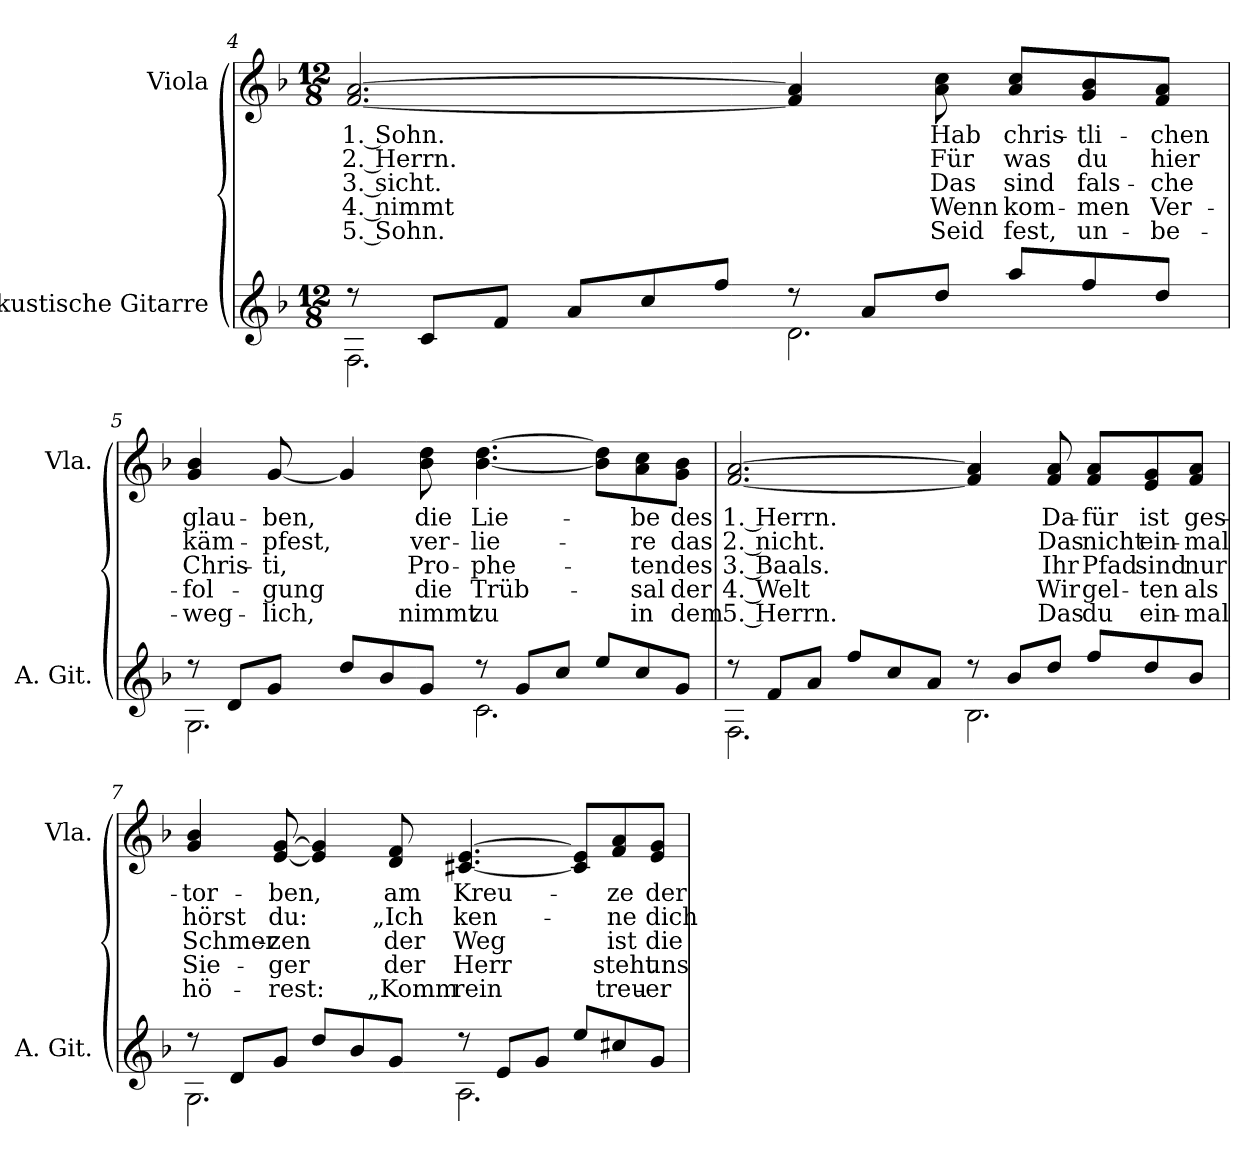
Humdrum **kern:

**kern	**kern	**text	**text	**text	**text	**text
*part2	*part1	*part1	*part1	*part1	*part1	*part1
*staff2	*staff1	*staff1	*staff1	*staff1	*staff1	*staff1
*I"Akustische Gitarre	*I"Viola	*	*	*	*	*
*I'A. Git.	*I'Vla.	*	*	*	*	*
!!LO:LB:g=z
*clefG2	*clefG2	*	*	*	*	*
*ITrd7c12	*	*	*	*	*	*
*k[b-]	*k[b-]	*	*	*	*	*
*d:	*d:	*	*	*	*	*
*M12/8	*M12/8	*	*	*	*	*
=4	=4	=4	=4	=4	=4	=4
*^	*	*	*	*	*	*
!	!	!	!LO:LY:b:color=#000000	!LO:LY:b:color=#000000	!LO:LY:b:color=#000000	!LO:LY:b:color=#000000	!LO:LY:b:color=#000000
8r	2.FFi\	[<2.fi/ [>2.ai	1. Sohn.	2. Herrn.	-3. sicht.	4. nimmt	5. Sohn.
8Ci/L	.	.	.	.	.	.	.
8Fi/J	.	.	.	.	.	.	.
8Ai/L	.	.	.	.	.	.	.
8ci/	.	.	.	.	.	.	.
8fi/J	.	.	.	.	.	.	.
8r	2.Di\	4fi/] 4ai]	.	.	.	.	.
8Ai/L	.	.	.	.	.	.	.
!	!	!	!LO:LY:b:color=#000000	!LO:LY:b:color=#000000	!LO:LY:b:color=#000000	!LO:LY:b:color=#000000	!LO:LY:b:color=#000000
8di/J	.	8ai\ 8cci	Hab	Für	Das	Wenn	Seid
!	!	!	!LO:LY:b:color=#000000	!LO:LY:b:color=#000000	!LO:LY:b:color=#000000	!LO:LY:b:color=#000000	!LO:LY:b:color=#000000
8ai/L	.	8ai/ 8cci/L	chris-	was	sind	kom-	fest,
!	!	!	!LO:LY:b:color=#000000	!LO:LY:b:color=#000000	!LO:LY:b:color=#000000	!LO:LY:b:color=#000000	!LO:LY:b:color=#000000
8fi/	.	8gi/ 8b-i/	-tli-	du	fals-	-men	un-
!	!	!	!LO:LY:b:color=#000000	!LO:LY:b:color=#000000	!LO:LY:b:color=#000000	!LO:LY:b:color=#000000	!LO:LY:b:color=#000000
8di/J	.	8fi/ 8ai/J	-chen	hier	-che	Ver-	-be-
=5	=5	=5	=5	=5	=5	=5	=5
!	!	!	!LO:LY:b:color=#000000	!LO:LY:b:color=#000000	!LO:LY:b:color=#000000	!LO:LY:b:color=#000000	!LO:LY:b:color=#000000
8r	2.GGi\	4gi/ 4b-i	glau-	käm-	Chris-	-fol-	-weg-
8Di/L	.	.	.	.	.	.	.
!	!	!	!LO:LY:b:color=#000000	!LO:LY:b:color=#000000	!LO:LY:b:color=#000000	!LO:LY:b:color=#000000	!LO:LY:b:color=#000000
8Gi/J	.	[<8gi/	-ben,	-pfest,	-ti,	-gung	-lich,
8di/L	.	4gi/]	.	.	.	.	.
8B-i/	.	.	.	.	.	.	.
!	!	!	!LO:LY:b:color=#000000	!LO:LY:b:color=#000000	!LO:LY:b:color=#000000	!LO:LY:b:color=#000000	!LO:LY:b:color=#000000
8Gi/J	.	8b-i\ 8ddi	die	ver-	Pro-	die	nimmt
!	!	!	!LO:LY:b:color=#000000	!LO:LY:b:color=#000000	!LO:LY:b:color=#000000	!LO:LY:b:color=#000000	!LO:LY:b:color=#000000
8r	2.Ci\	[<4.b-i\ [>4.ddi	Lie-	-lie-	-phe-	Trüb-	zu
8Gi/L	.	.	.	.	.	.	.
8ci/J	.	.	.	.	.	.	.
8ei/L	.	8b-i]\ 8ddi]\L	.	.	.	.	.
!	!	!	!LO:LY:b:color=#000000	!LO:LY:b:color=#000000	!LO:LY:b:color=#000000	!LO:LY:b:color=#000000	!LO:LY:b:color=#000000
8ci/	.	8ai\ 8cci\	-be	-re	-ten	-sal	in
!	!	!	!LO:LY:b:color=#000000	!LO:LY:b:color=#000000	!LO:LY:b:color=#000000	!LO:LY:b:color=#000000	!LO:LY:b:color=#000000
8Gi/J	.	8gi\ 8b-i\J	des	das	des	der	dem
!!LO:PB:g=z
=6	=6	=6	=6	=6	=6	=6	=6
!	!	!	!LO:LY:b:color=#000000	!LO:LY:b:color=#000000	!LO:LY:b:color=#000000	!LO:LY:b:color=#000000	!LO:LY:b:color=#000000
8r	2.FFi\	[<2.fi/ [>2.ai	1. Herrn.	2. nicht.	3. Baals.	4. Welt	5. Herrn.
8Fi/L	.	.	.	.	.	.	.
8Ai/J	.	.	.	.	.	.	.
8fi/L	.	.	.	.	.	.	.
8ci/	.	.	.	.	.	.	.
8Ai/J	.	.	.	.	.	.	.
8r	2.BB-i\	4fi/] 4ai]	.	.	.	.	.
8B-i/L	.	.	.	.	.	.	.
!	!	!	!LO:LY:b:color=#000000	!LO:LY:b:color=#000000	!LO:LY:b:color=#000000	!LO:LY:b:color=#000000	!LO:LY:b:color=#000000
8di/J	.	8fi/ 8ai	Da-	Das	Ihr	Wir	Das
!	!	!	!LO:LY:b:color=#000000	!LO:LY:b:color=#000000	!LO:LY:b:color=#000000	!LO:LY:b:color=#000000	!LO:LY:b:color=#000000
8fi/L	.	8fi/ 8ai/L	-für	nicht	Pfad	gel-	du
!	!	!	!LO:LY:b:color=#000000	!LO:LY:b:color=#000000	!LO:LY:b:color=#000000	!LO:LY:b:color=#000000	!LO:LY:b:color=#000000
8di/	.	8ei/ 8gi/	ist	ein-	sind	-ten	ein-
!	!	!	!LO:LY:b:color=#000000	!LO:LY:b:color=#000000	!LO:LY:b:color=#000000	!LO:LY:b:color=#000000	!LO:LY:b:color=#000000
8B-i/J	.	8fi/ 8ai/J	ges-	-mal	nur	als	-mal
=7	=7	=7	=7	=7	=7	=7	=7
!	!	!	!LO:LY:b:color=#000000	!LO:LY:b:color=#000000	!LO:LY:b:color=#000000	!LO:LY:b:color=#000000	!LO:LY:b:color=#000000
8r	2.GGi\	4gi/ 4b-i	-tor-	hörst	Schmer-	Sie-	hö-
8Di/L	.	.	.	.	.	.	.
!	!	!	!LO:LY:b:color=#000000	!LO:LY:b:color=#000000	!LO:LY:b:color=#000000	!LO:LY:b:color=#000000	!LO:LY:b:color=#000000
8Gi/J	.	[<8ei/ [>8gi	-ben,	du:	-zen	-ger	-rest:
8di/L	.	4ei/] 4gi]	.	.	.	.	.
8B-i/	.	.	.	.	.	.	.
!	!	!	!LO:LY:b:color=#000000	!LO:LY:b:color=#000000	!LO:LY:b:color=#000000	!LO:LY:b:color=#000000	!LO:LY:b:color=#000000
8Gi/J	.	8di/ 8fi	am	„Ich	der	der	„Komm
!	!	!	!LO:LY:b:color=#000000	!LO:LY:b:color=#000000	!LO:LY:b:color=#000000	!LO:LY:b:color=#000000	!LO:LY:b:color=#000000
8r	2.AAi\	[<4.c#Xi/ [>4.ei	Kreu-	ken-	Weg	Herr	rein
8Ei/L	.	.	.	.	.	.	.
8Gi/J	.	.	.	.	.	.	.
8ei/L	.	8c#i]/ 8ei]/L	.	.	.	.	.
!	!	!	!LO:LY:b:color=#000000	!LO:LY:b:color=#000000	!LO:LY:b:color=#000000	!LO:LY:b:color=#000000	!LO:LY:b:color=#000000
8c#Xi/	.	8fi/ 8ai/	-ze	-ne	ist	steht	treu-
!	!	!	!LO:LY:b:color=#000000	!LO:LY:b:color=#000000	!LO:LY:b:color=#000000	!LO:LY:b:color=#000000	!LO:LY:b:color=#000000
8Gi/J	.	8ei/ 8gi/J	der	dich	die	uns	-er
*v	*v	*	*	*	*	*	*
=	=	=	=	=	=	=
*-	*-	*-	*-	*-	*-	*-
